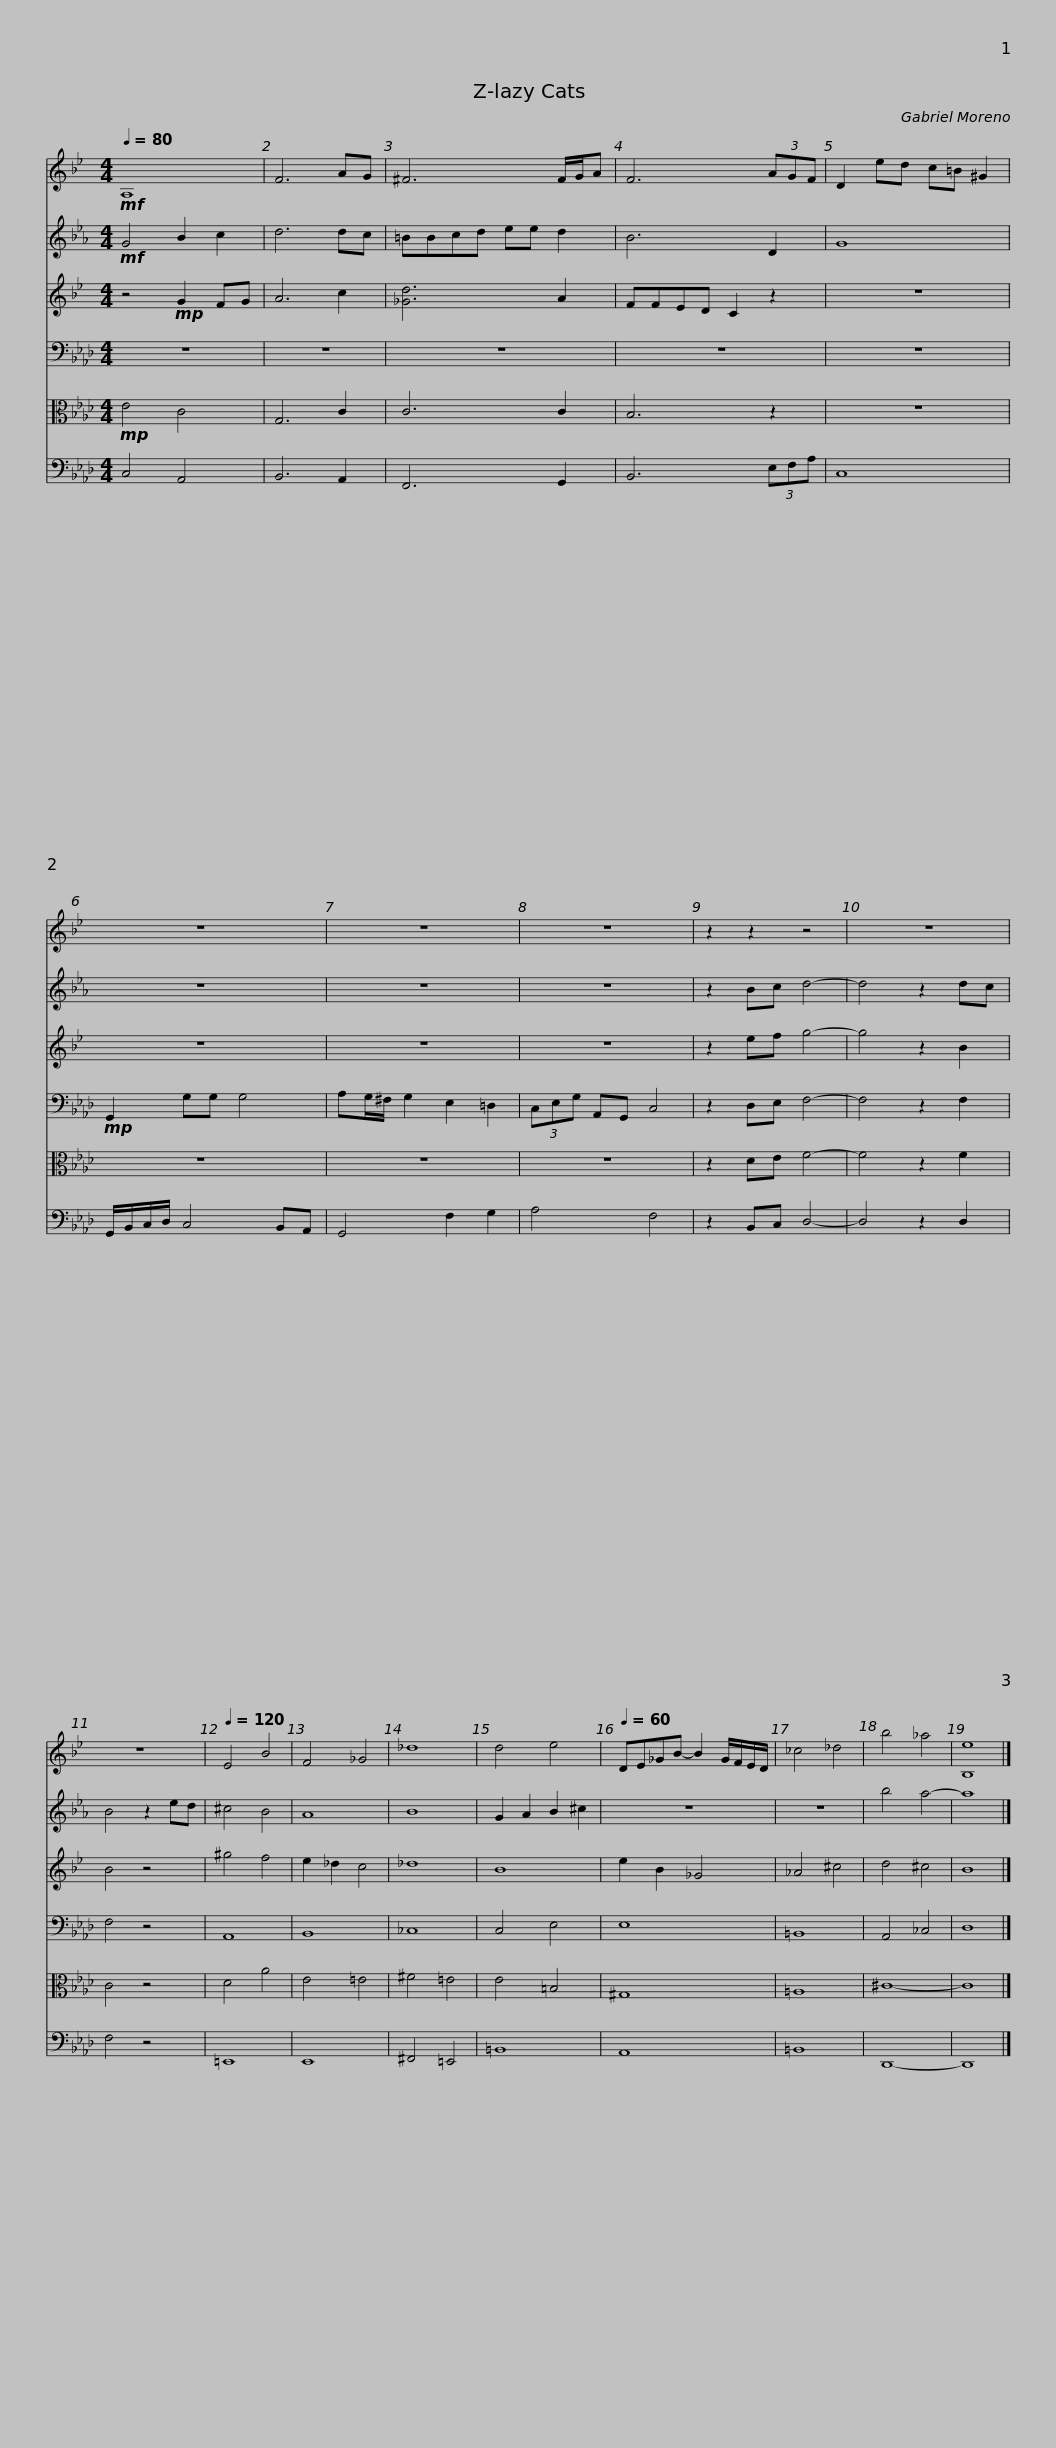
X:1
%%score 1 2 3 4 5 6
L:1/8
Q:1/4=80
M:4/4
I:linebreak $
K:Ab
V:1 treble transpose=-2
V:2 treble transpose=-7
V:3 treble transpose=-2
V:4 bass
V:5 alto
V:6 bass
V:1
[K:Bb]!mf! A,8 | F6 AG | ^F6 F/G/A | F6 (3AGF | D2 ed c=B ^G2 |$ %5
 z8 | z8 | z8 | z2 z2 z4 | z8 | %10
 z8 |[Q:1/4=120] E4 B4 |$ F4 _G4 | _d8 | d4 e4 | %15
[Q:1/4=60] DE_GB- B2 G/F/E/D/ | _c4 _d4 | b4 _a4 | [B,e]8 |] %19
V:2
[K:Eb]!mf! G4 B2 c2 | d6 dc | =BBcd ee d2 | B6 D2 | G8 |$ %5
 z8 | z8 | z8 | z2 Bc d4- | d4 z2 dc | %10
 B4 z2 ed | ^c4 B4 |$ A8 | B8 | G2 A2 B2 ^c2 | %15
 z8 | z8 | b4 a4- | a8 |] %19
V:3
[K:Bb] z4!mp! G2 FG | A6 c2 | [_Gd]6 A2 | FFED C2 z2 | z8 |$ %5
 z8 | z8 | z8 | z2 ef g4- | g4 z2 B2 | %10
 B4 z4 | ^g4 f4 |$ e2 _d2 c4 | _d8 | B8 | %15
 e2 B2 _G4 | _A4 ^c4 | d4 ^c4 | B8 |] %19
V:4
 z8 | z8 | z8 | z8 | z8 |$ %5
!mp! G,,2 G,G, G,4 | A,G,/^F,/ G,2 E,2 =D,2 | (3C,E,G, A,,G,, C,4 | z2 D,E, F,4- | F,4 z2 F,2 | %10
 F,4 z4 | A,,8 |$ B,,8 | _C,8 | C,4 E,4 | %15
 E,8 | =B,,8 | A,,4 _C,4 | D,8 |] %19
V:5
!mp! E4 C4 | G,6 C2 | C6 C2 | B,6 z2 | z8 |$ %5
 z8 | z8 | z8 | z2 DE F4- | F4 z2 F2 | %10
 C4 z4 | D4 A4 |$ E4 =E4 | ^F4 =E4 | E4 =B,4 | %15
 ^G,8 | =A,8 | ^C8- | C8 |] %19
V:6
 C,4 A,,4 | B,,6 A,,2 | F,,6 G,,2 | B,,6 (3E,F,A, | C,8 |$ %5
 G,,/B,,/C,/D,/ C,4 B,,A,, | G,,4 F,2 G,2 | A,4 F,4 | z2 B,,C, D,4- | D,4 z2 D,2 | %10
 F,4 z4 | =E,,8 |$ E,,8 | ^F,,4 =E,,4 | =B,,8 | %15
 A,,8 | =B,,8 | D,,8- | D,,8 |] %19
